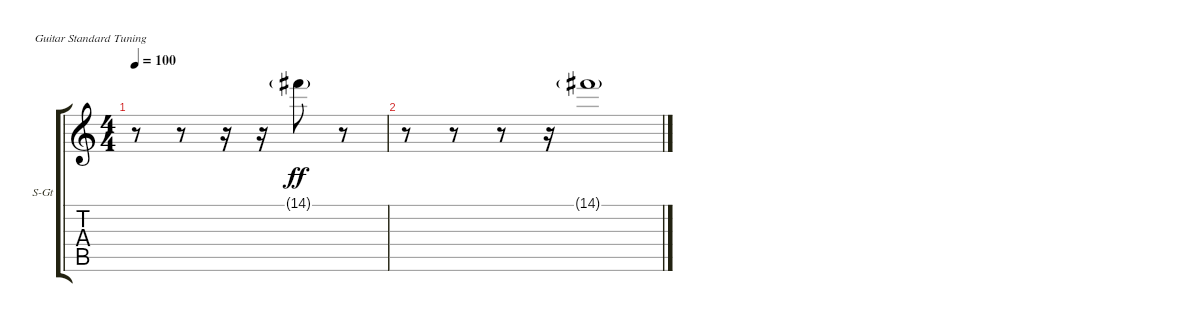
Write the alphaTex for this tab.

\defaultSystemsLayout 4
\bracketExtendMode groupsimilarinstruments
\firstSystemTrackNameOrientation horizontal
\otherSystemsTrackNameOrientation horizontal
\track ("Steel Guitar" "S-Gt") {instrument acousticguitarsteel}
\staff {score tabs}
\tuning (E4 B3 G3 D3 A2 E2)
\ts (4 4)
\tempo 100
\clef g2
\ks c
r.8{dy ff} r.8 r.16 r.16 14.1{g}.8 r.8 |
r.8 r.8 r.8 r.16 14.1{g}.1
